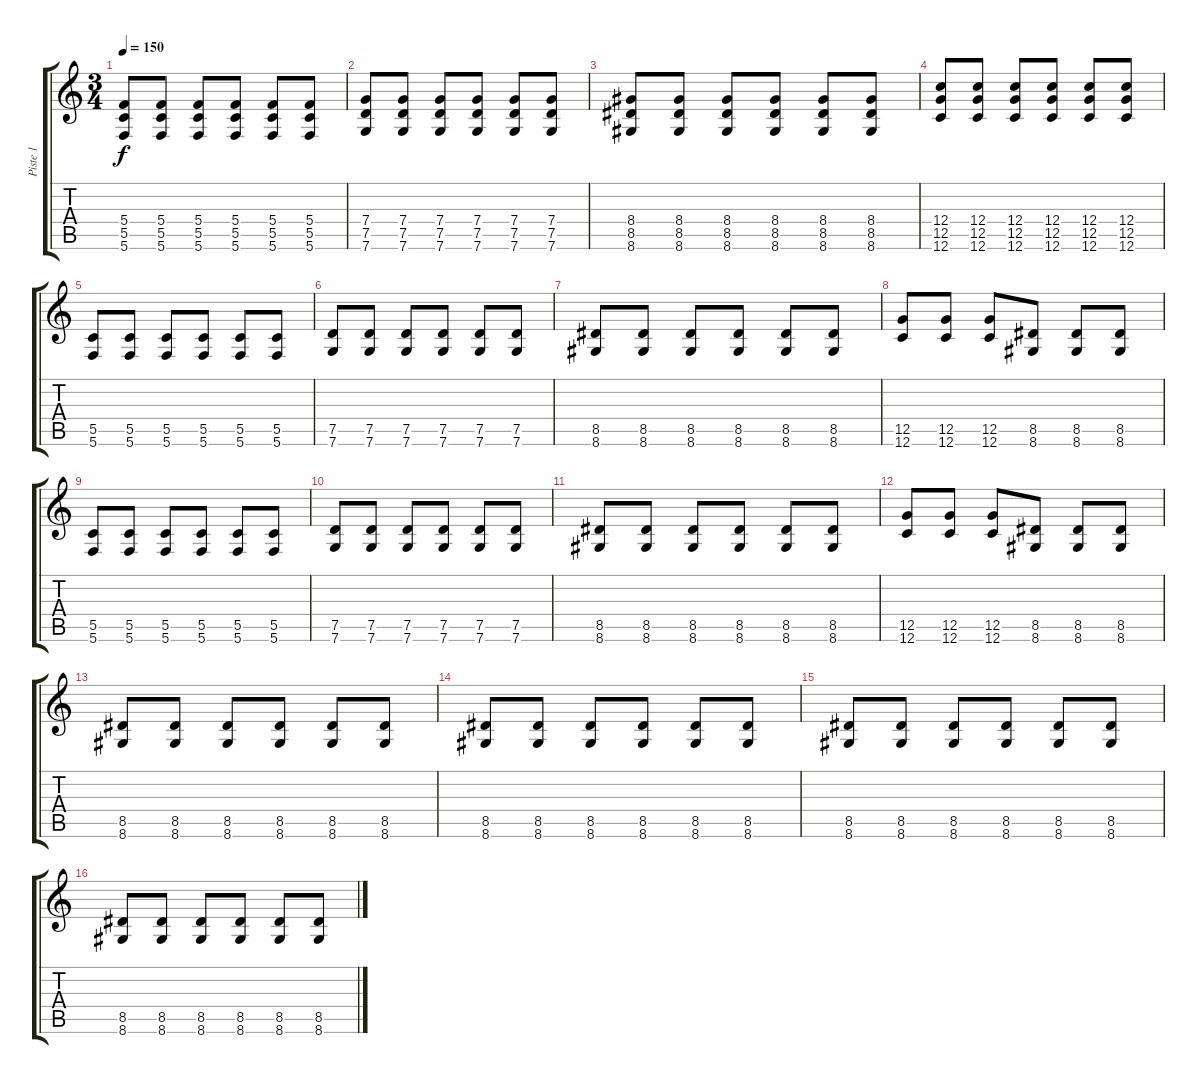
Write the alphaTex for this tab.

\track ("Piste 1" "Piste 1") {instrument electricguitarmuted}
\staff {score tabs}
\tuning (D4 A3 F3 C3 G2 C2) {hide}
\ts (3 4)
\tempo 150
\clef g2
\ks c
(5.4 5.5 5.6).8{dy f} (5.4 5.5 5.6).8 (5.4 5.5 5.6).8 (5.4 5.5 5.6).8 (5.4 5.5 5.6).8 (5.4 5.5 5.6).8 |
(7.4 7.5 7.6).8 (7.4 7.5 7.6).8 (7.4 7.5 7.6).8 (7.4 7.5 7.6).8 (7.4 7.5 7.6).8 (7.4 7.5 7.6).8 |
(8.4 8.5 8.6).8 (8.4 8.5 8.6).8 (8.4 8.5 8.6).8 (8.4 8.5 8.6).8 (8.4 8.5 8.6).8 (8.4 8.5 8.6).8 |
(12.4 12.5 12.6).8 (12.4 12.5 12.6).8 (12.4 12.5 12.6).8 (12.4 12.5 12.6).8 (12.4 12.5 12.6).8 (12.4 12.5 12.6).8 |
(5.5 5.6).8{volume 10 instrument distortionguitar} (5.5 5.6).8 (5.5 5.6).8 (5.5 5.6).8 (5.5 5.6).8 (5.5 5.6).8 |
(7.5 7.6).8 (7.5 7.6).8 (7.5 7.6).8 (7.5 7.6).8 (7.5 7.6).8 (7.5 7.6).8 |
(8.5 8.6).8 (8.5 8.6).8 (8.5 8.6).8 (8.5 8.6).8 (8.5 8.6).8 (8.5 8.6).8 |
(12.5 12.6).8 (12.5 12.6).8 (12.5 12.6).8 (8.5 8.6).8 (8.5 8.6).8 (8.5 8.6).8 |
(5.5 5.6).8{volume 10 instrument distortionguitar} (5.5 5.6).8 (5.5 5.6).8 (5.5 5.6).8 (5.5 5.6).8 (5.5 5.6).8 |
(7.5 7.6).8 (7.5 7.6).8 (7.5 7.6).8 (7.5 7.6).8 (7.5 7.6).8 (7.5 7.6).8 |
(8.5 8.6).8 (8.5 8.6).8 (8.5 8.6).8 (8.5 8.6).8 (8.5 8.6).8 (8.5 8.6).8 |
(12.5 12.6).8 (12.5 12.6).8 (12.5 12.6).8 (8.5 8.6).8 (8.5 8.6).8 (8.5 8.6).8 |
(8.5 8.6).8 (8.5 8.6).8 (8.5 8.6).8 (8.5 8.6).8 (8.5 8.6).8 (8.5 8.6).8 |
(8.5 8.6).8 (8.5 8.6).8 (8.5 8.6).8 (8.5 8.6).8 (8.5 8.6).8 (8.5 8.6).8 |
(8.5 8.6).8 (8.5 8.6).8 (8.5 8.6).8 (8.5 8.6).8 (8.5 8.6).8 (8.5 8.6).8 |
(8.5 8.6).8 (8.5 8.6).8 (8.5 8.6).8 (8.5 8.6).8 (8.5 8.6).8 (8.5 8.6).8
